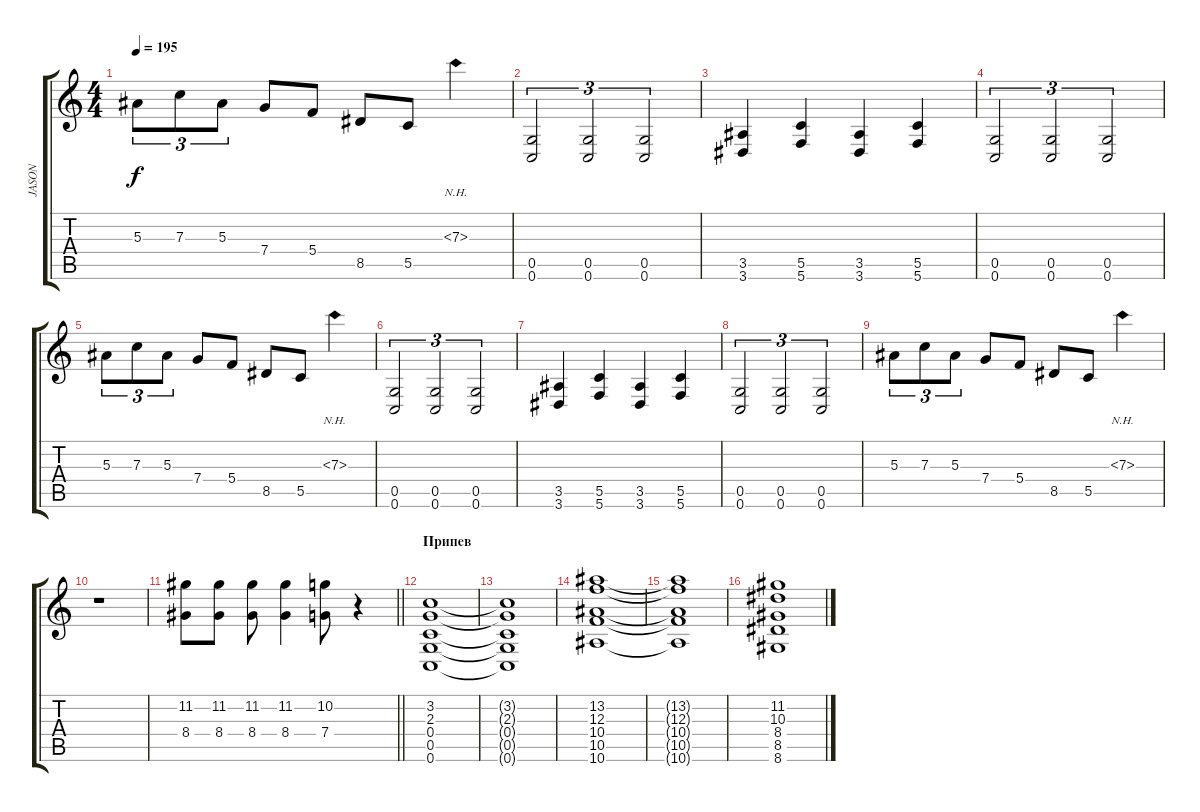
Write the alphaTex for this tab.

\track ("JASON" "JASON") {instrument distortionguitar}
\staff {score tabs}
\tuning (D4 A3 F3 C3 G2 C2) {hide}
\ts (4 4)
\tempo 195
\clef g2
\ks c
5.3.8{tu (3 2) dy f} 7.3.8{tu (3 2)} 5.3.8{tu (3 2)} 7.4.8 5.4.8 8.5.8 5.5.8 7.3{nh}.4 |
(0.5 0.6).2{tu (3 2)} (0.5 0.6).2{tu (3 2)} (0.5 0.6).2{tu (3 2)} |
(3.5 3.6).4 (5.5 5.6).4 (3.5 3.6).4 (5.5 5.6).4 |
(0.5 0.6).2{tu (3 2)} (0.5 0.6).2{tu (3 2)} (0.5 0.6).2{tu (3 2)} |
5.3.8{tu (3 2)} 7.3.8{tu (3 2)} 5.3.8{tu (3 2)} 7.4.8 5.4.8 8.5.8 5.5.8 7.3{nh}.4 |
(0.5 0.6).2{tu (3 2)} (0.5 0.6).2{tu (3 2)} (0.5 0.6).2{tu (3 2)} |
(3.5 3.6).4 (5.5 5.6).4 (3.5 3.6).4 (5.5 5.6).4 |
(0.5 0.6).2{tu (3 2)} (0.5 0.6).2{tu (3 2)} (0.5 0.6).2{tu (3 2)} |
5.3.8{tu (3 2)} 7.3.8{tu (3 2)} 5.3.8{tu (3 2)} 7.4.8 5.4.8 8.5.8 5.5.8 7.3{nh}.4 |
r.1 |
\barLineRight lightlight
(11.2 8.4).8 (11.2 8.4).8 (11.2 8.4).8 (11.2 8.4).4 (10.2 7.4).8 r.4 |
\section ("" "Припев")
(3.2 2.3 0.4 0.5 0.6).1 |
(3.2{t} 2.3{t} 0.4{t} 0.5{t} 0.6{t}).1 |
(13.2 12.3 10.4 10.5 10.6).1 |
(13.2{t} 12.3{t} 10.4{t} 10.5{t} 10.6{t}).1 |
(11.2 10.3 8.4 8.5 8.6).1
